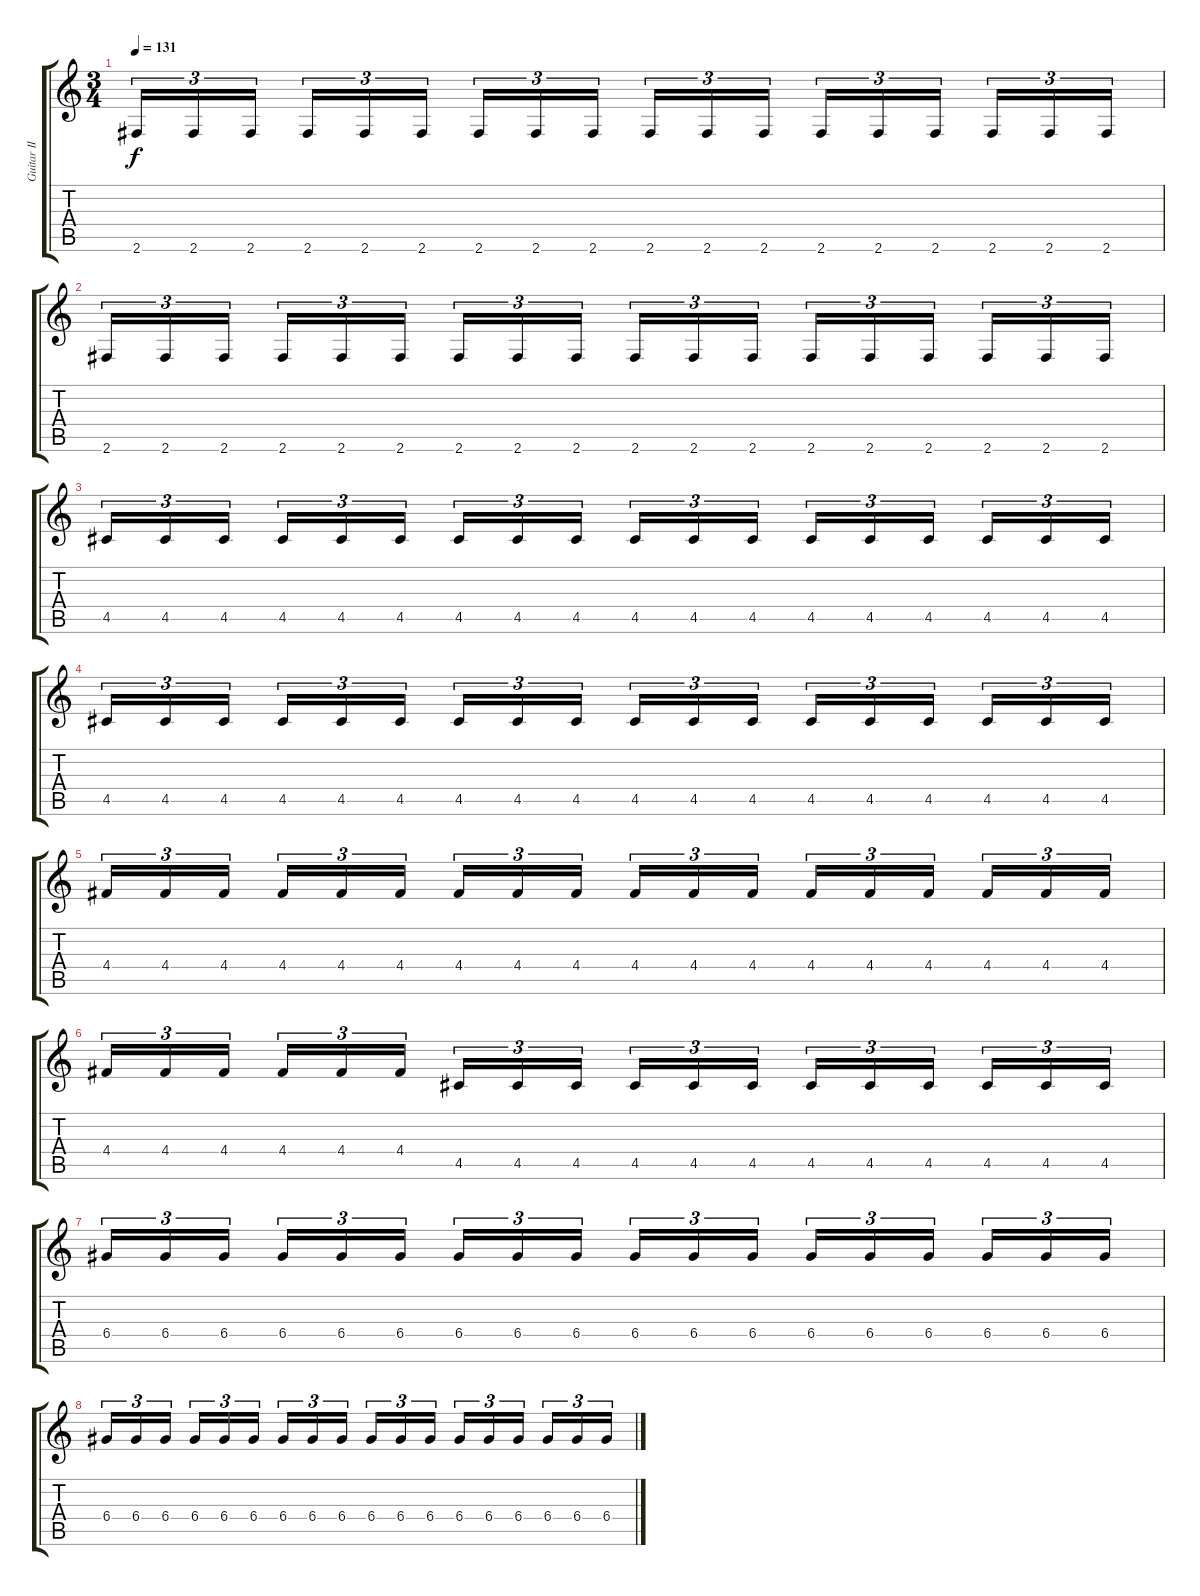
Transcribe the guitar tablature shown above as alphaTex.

\track ("Guitar II" "Guitar II") {instrument distortionguitar}
\staff {score tabs}
\tuning (E4 B3 G3 D3 A2 E2) {hide}
\ts (3 4)
\tempo 131
\clef g2
\ks c
2.6.16{tu (3 2) dy f} 2.6.16{tu (3 2)} 2.6.16{tu (3 2)} 2.6.16{tu (3 2)} 2.6.16{tu (3 2)} 2.6.16{tu (3 2)} 2.6.16{tu (3 2)} 2.6.16{tu (3 2)} 2.6.16{tu (3 2)} 2.6.16{tu (3 2)} 2.6.16{tu (3 2)} 2.6.16{tu (3 2)} 2.6.16{tu (3 2)} 2.6.16{tu (3 2)} 2.6.16{tu (3 2)} 2.6.16{tu (3 2)} 2.6.16{tu (3 2)} 2.6.16{tu (3 2)} |
2.6.16{tu (3 2)} 2.6.16{tu (3 2)} 2.6.16{tu (3 2)} 2.6.16{tu (3 2)} 2.6.16{tu (3 2)} 2.6.16{tu (3 2)} 2.6.16{tu (3 2)} 2.6.16{tu (3 2)} 2.6.16{tu (3 2)} 2.6.16{tu (3 2)} 2.6.16{tu (3 2)} 2.6.16{tu (3 2)} 2.6.16{tu (3 2)} 2.6.16{tu (3 2)} 2.6.16{tu (3 2)} 2.6.16{tu (3 2)} 2.6.16{tu (3 2)} 2.6.16{tu (3 2)} |
4.5.16{tu (3 2)} 4.5.16{tu (3 2)} 4.5.16{tu (3 2)} 4.5.16{tu (3 2)} 4.5.16{tu (3 2)} 4.5.16{tu (3 2)} 4.5.16{tu (3 2)} 4.5.16{tu (3 2)} 4.5.16{tu (3 2)} 4.5.16{tu (3 2)} 4.5.16{tu (3 2)} 4.5.16{tu (3 2)} 4.5.16{tu (3 2)} 4.5.16{tu (3 2)} 4.5.16{tu (3 2)} 4.5.16{tu (3 2)} 4.5.16{tu (3 2)} 4.5.16{tu (3 2)} |
4.5.16{tu (3 2)} 4.5.16{tu (3 2)} 4.5.16{tu (3 2)} 4.5.16{tu (3 2)} 4.5.16{tu (3 2)} 4.5.16{tu (3 2)} 4.5.16{tu (3 2)} 4.5.16{tu (3 2)} 4.5.16{tu (3 2)} 4.5.16{tu (3 2)} 4.5.16{tu (3 2)} 4.5.16{tu (3 2)} 4.5.16{tu (3 2)} 4.5.16{tu (3 2)} 4.5.16{tu (3 2)} 4.5.16{tu (3 2)} 4.5.16{tu (3 2)} 4.5.16{tu (3 2)} |
4.4.16{tu (3 2)} 4.4.16{tu (3 2)} 4.4.16{tu (3 2)} 4.4.16{tu (3 2)} 4.4.16{tu (3 2)} 4.4.16{tu (3 2)} 4.4.16{tu (3 2)} 4.4.16{tu (3 2)} 4.4.16{tu (3 2)} 4.4.16{tu (3 2)} 4.4.16{tu (3 2)} 4.4.16{tu (3 2)} 4.4.16{tu (3 2)} 4.4.16{tu (3 2)} 4.4.16{tu (3 2)} 4.4.16{tu (3 2)} 4.4.16{tu (3 2)} 4.4.16{tu (3 2)} |
4.4.16{tu (3 2)} 4.4.16{tu (3 2)} 4.4.16{tu (3 2)} 4.4.16{tu (3 2)} 4.4.16{tu (3 2)} 4.4.16{tu (3 2)} 4.5.16{tu (3 2)} 4.5.16{tu (3 2)} 4.5.16{tu (3 2)} 4.5.16{tu (3 2)} 4.5.16{tu (3 2)} 4.5.16{tu (3 2)} 4.5.16{tu (3 2)} 4.5.16{tu (3 2)} 4.5.16{tu (3 2)} 4.5.16{tu (3 2)} 4.5.16{tu (3 2)} 4.5.16{tu (3 2)} |
6.4.16{tu (3 2)} 6.4.16{tu (3 2)} 6.4.16{tu (3 2)} 6.4.16{tu (3 2)} 6.4.16{tu (3 2)} 6.4.16{tu (3 2)} 6.4.16{tu (3 2)} 6.4.16{tu (3 2)} 6.4.16{tu (3 2)} 6.4.16{tu (3 2)} 6.4.16{tu (3 2)} 6.4.16{tu (3 2)} 6.4.16{tu (3 2)} 6.4.16{tu (3 2)} 6.4.16{tu (3 2)} 6.4.16{tu (3 2)} 6.4.16{tu (3 2)} 6.4.16{tu (3 2)} |
6.4.16{tu (3 2)} 6.4.16{tu (3 2)} 6.4.16{tu (3 2)} 6.4.16{tu (3 2)} 6.4.16{tu (3 2)} 6.4.16{tu (3 2)} 6.4.16{tu (3 2)} 6.4.16{tu (3 2)} 6.4.16{tu (3 2)} 6.4.16{tu (3 2)} 6.4.16{tu (3 2)} 6.4.16{tu (3 2)} 6.4.16{tu (3 2)} 6.4.16{tu (3 2)} 6.4.16{tu (3 2)} 6.4.16{tu (3 2)} 6.4.16{tu (3 2)} 6.4.16{tu (3 2)}
